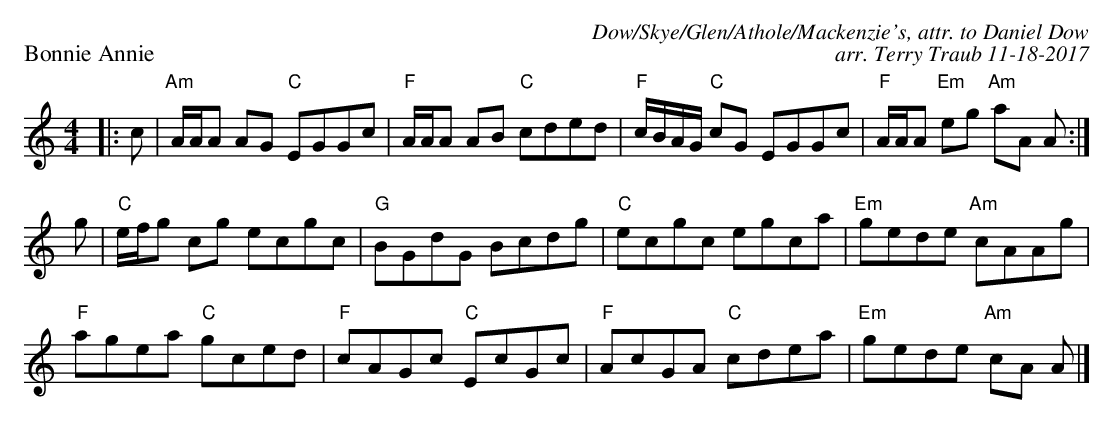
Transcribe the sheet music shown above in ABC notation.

X:1
P: Bonnie Annie
C: Dow/Skye/Glen/Athole/Mackenzie's, attr. to Daniel Dow
C: arr. Terry Traub 11-18-2017
L: 1/8
M: 4/4
K: Am
|: c|"Am"A/A/A AG "C"EGGc|"F"A/A/A AB "C"cded|"F"c/B/A/G/ "C"cG EGGc|"F"A/A/A "Em"eg "Am"aA A :|
g|"C"e/f/g cg ecgc|"G"BGdG Bcdg|"C"ecgc egca|"Em"gede "Am"cAAg|
"F"agea "C"gced| "F"cAGc "C"EcGc|"F"AcGA "C"cdea|"Em"gede "Am"cA A |]
